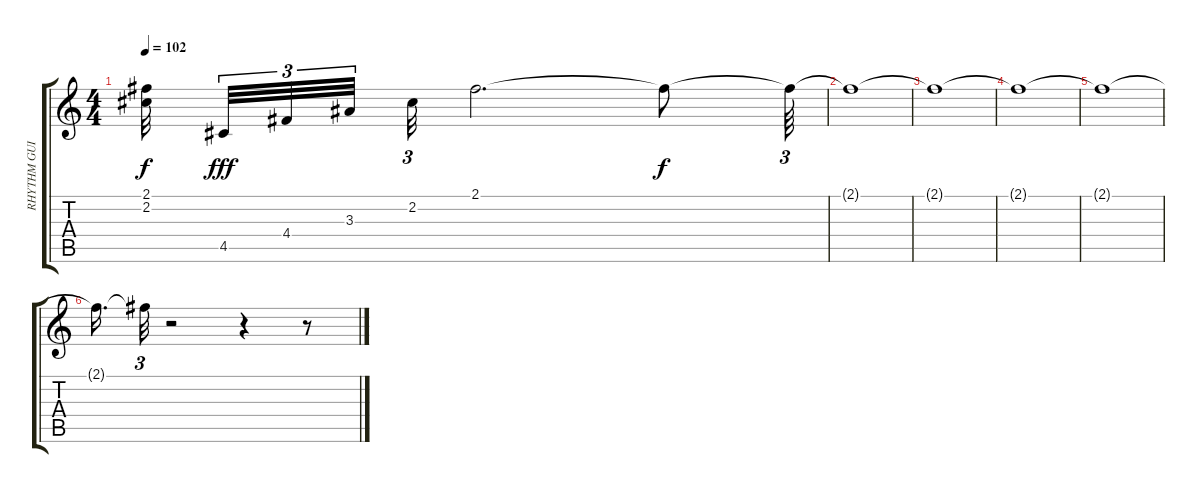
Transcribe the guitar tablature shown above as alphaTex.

\track ("RHYTHM GUITAR" "RHYTHM GUI") {instrument acousticguitarsteel}
\staff {score tabs}
\tuning (E4 B3 G3 D3 A2 E2) {hide}
\ts (4 4)
\tempo 102
\clef g2
\ks c
(2.1{t} 2.2{t}).32{dy f beam splitsecondary} 4.5.32{tu (3 2) dy fff volume 14} 4.4.32{tu (3 2)} 3.3.32{tu (3 2) beam splitsecondary} 2.2.32{tu (3 2)} 2.1.2{d} 2.1{t}.8{dy f} 2.1{t}.64{tu (3 2)} |
2.1{t}.1 |
2.1{t}.1 |
2.1{t}.1 |
2.1{t}.1 |
2.1{t}.16{d} 2.1{t}.32{tu (3 2)} r.2 r.4 r.8
